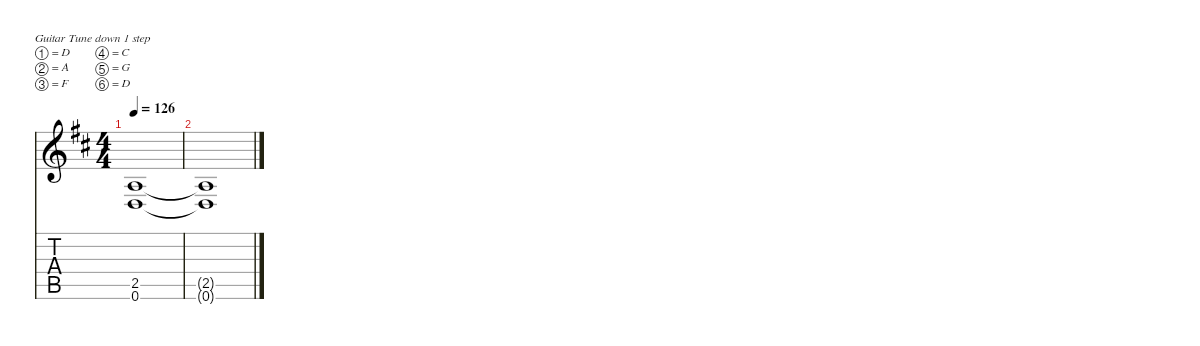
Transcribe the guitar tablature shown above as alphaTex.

\defaultSystemsLayout 4
\hideDynamics
\bracketExtendMode nobrackets
\singleTrackTrackNamePolicy hidden
\multiTrackTrackNamePolicy hidden
\firstSystemTrackNameMode fullname
\firstSystemTrackNameOrientation horizontal
\otherSystemsTrackNameOrientation horizontal
\track ("Gtr. 1 (elec. w/dist.)" "od.guit.") {instrument overdrivenguitar}
\staff {score tabs}
\tuning (D4 A3 F3 C3 G2 D2)
\ts (4 4)
\tempo 126
\clef g2
\ks d
(2.5{t acc forcenatural} 0.6{t acc forcenatural}).1{dy f beam Up} |
(2.5{t acc forcenatural} 0.6{t acc forcenatural}).1{beam Up}
